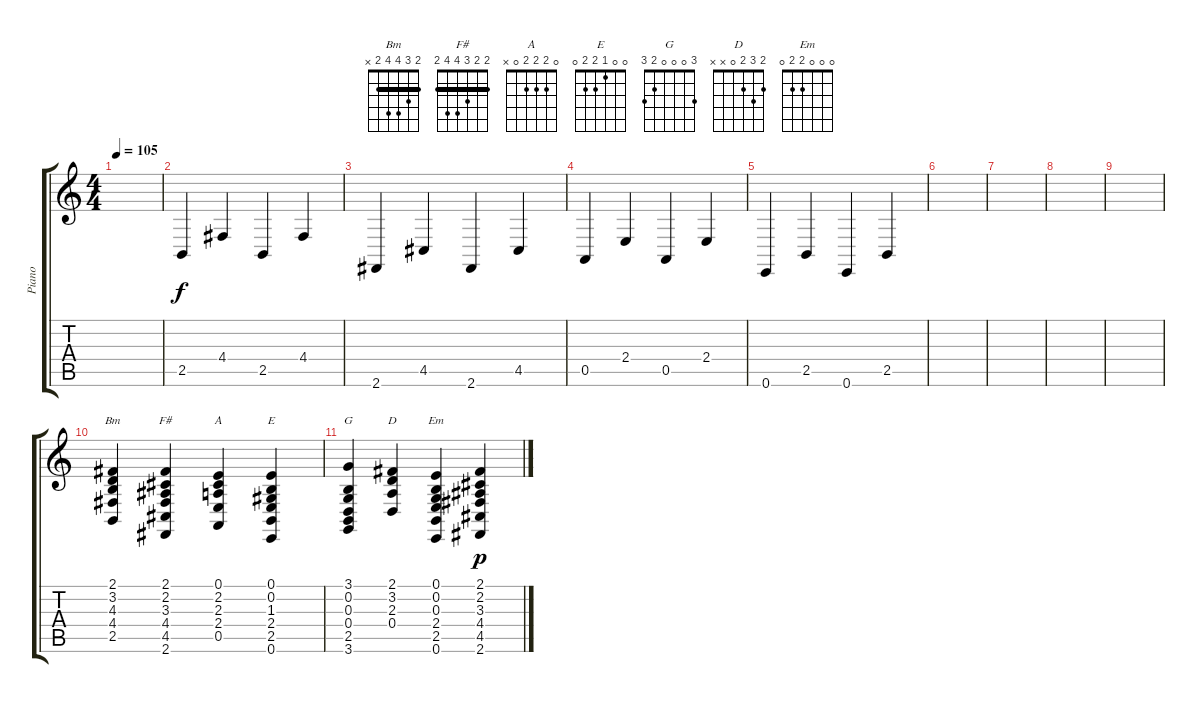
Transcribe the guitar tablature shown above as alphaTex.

\track ("Piano" "Piano") {instrument acousticgrandpiano}
\staff {score tabs}
\tuning (E4 B3 G3 D3 A2 E2) {hide}
\chord ("Bm" 2 3 4 4 2 x) {barre 2}
\chord ("F#" 2 2 3 4 4 2) {barre 2}
\chord ("A" 0 2 2 2 0 x)
\chord ("E" 0 0 1 2 2 0)
\chord ("G" 3 0 0 0 2 3)
\chord ("D" 2 3 2 0 x x)
\chord ("Em" 0 0 0 2 2 0)
\ts (4 4)
\tempo 105
\clef g2
\ks c
|
2.5.4 4.4.4 2.5.4 4.4.4 |
2.6.4 4.5.4 2.6.4 4.5.4 |
0.5.4{volume 16} 2.4.4 0.5.4 2.4.4 |
0.6.4 2.5.4 0.6.4 2.5.4{volume 10} |
|
|
|
|
(2.1 3.2 4.3 4.4 2.5).4{ch "Bm"} (2.1 2.2 3.3 4.4 4.5 2.6).4{ch "F#"} (0.1 2.2 2.3 2.4 0.5).4{ch "A"} (0.1 0.2 1.3 2.4 2.5 0.6).4{ch "E"} |
(3.1 0.2 0.3 0.4 2.5 3.6).4{ch "G"} (2.1 3.2 2.3 0.4).4{ch "D"} (0.1 0.2 0.3 2.4 2.5 0.6).4{ch "Em"} (2.1 2.2 3.3 4.4 4.5 2.6).4{dy p}
